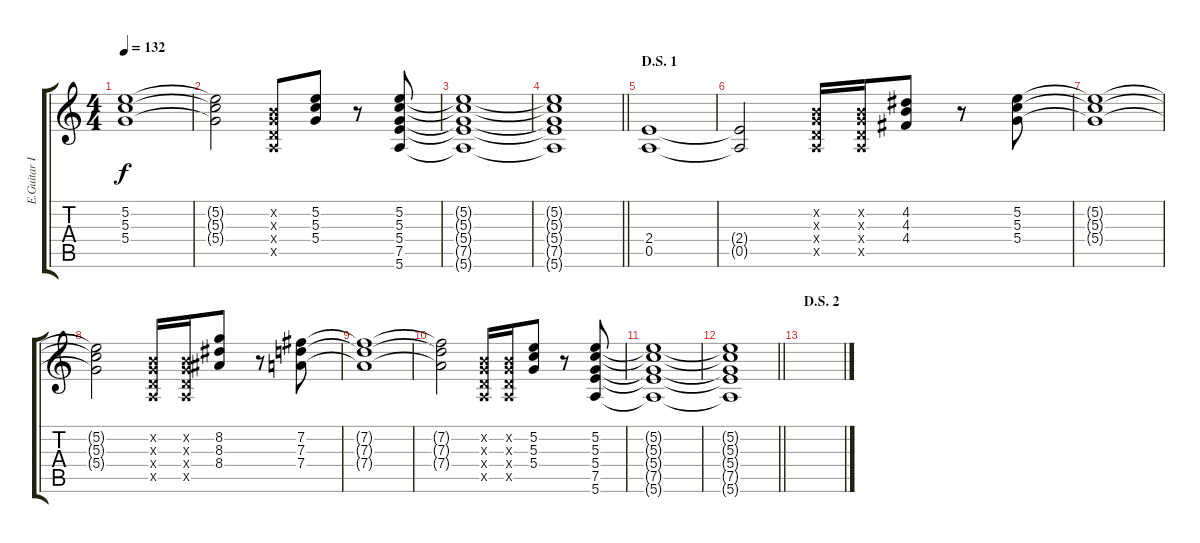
\track ("E.Guitar II" "E.Guitar I") {instrument distortionguitar}
\staff {score tabs}
\tuning (E4 B3 G3 D3 A2 E2) {hide}
\ts (4 4)
\tempo 132
\clef g2
\ks c
(5.2{t} 5.3{t} 5.4{t}).1{dy f} |
(5.2{t} 5.3{t} 5.4{t}).2 (0.2{x} 0.3{x} 0.4{x} 0.5{x}).8 (5.2 5.3 5.4).8 r.8 (5.2 5.3 5.4 7.5 5.6).8 |
(5.2{t} 5.3{t} 5.4{t} 7.5{t} 5.6{t}).1 |
\barLineRight lightlight
(5.2{t} 5.3{t} 5.4{t} 7.5{t} 5.6{t}).1 |
\section ("" "D.S. 1")
(2.4 0.5).1 |
(2.4{t} 0.5{t}).2 (0.2{x} 0.3{x} 0.4{x} 0.5{x}).16 (0.2{x} 0.3{x} 0.4{x} 0.5{x}).16 (4.2 4.3 4.4).8 r.8 (5.2 5.3 5.4).8 |
(5.2{t} 5.3{t} 5.4{t}).1 |
(5.2{t} 5.3{t} 5.4{t}).2 (0.2{x} 0.3{x} 0.4{x} 0.5{x}).16 (0.2{x} 0.3{x} 0.4{x} 0.5{x}).16 (8.2 8.3 8.4).8 r.8 (7.2 7.3 7.4).8 |
(7.2{t} 7.3{t} 7.4{t}).1 |
(7.2{t} 7.3{t} 7.4{t}).2 (0.2{x} 0.3{x} 0.4{x} 0.5{x}).16 (0.2{x} 0.3{x} 0.4{x} 0.5{x}).16 (5.2 5.3 5.4).8 r.8 (5.2 5.3 5.4 7.5 5.6).8 |
(5.2{t} 5.3{t} 5.4{t} 7.5{t} 5.6{t}).1 |
\barLineRight lightlight
(5.2{t} 5.3{t} 5.4{t} 7.5{t} 5.6{t}).1 |
\section ("" "D.S. 2")
